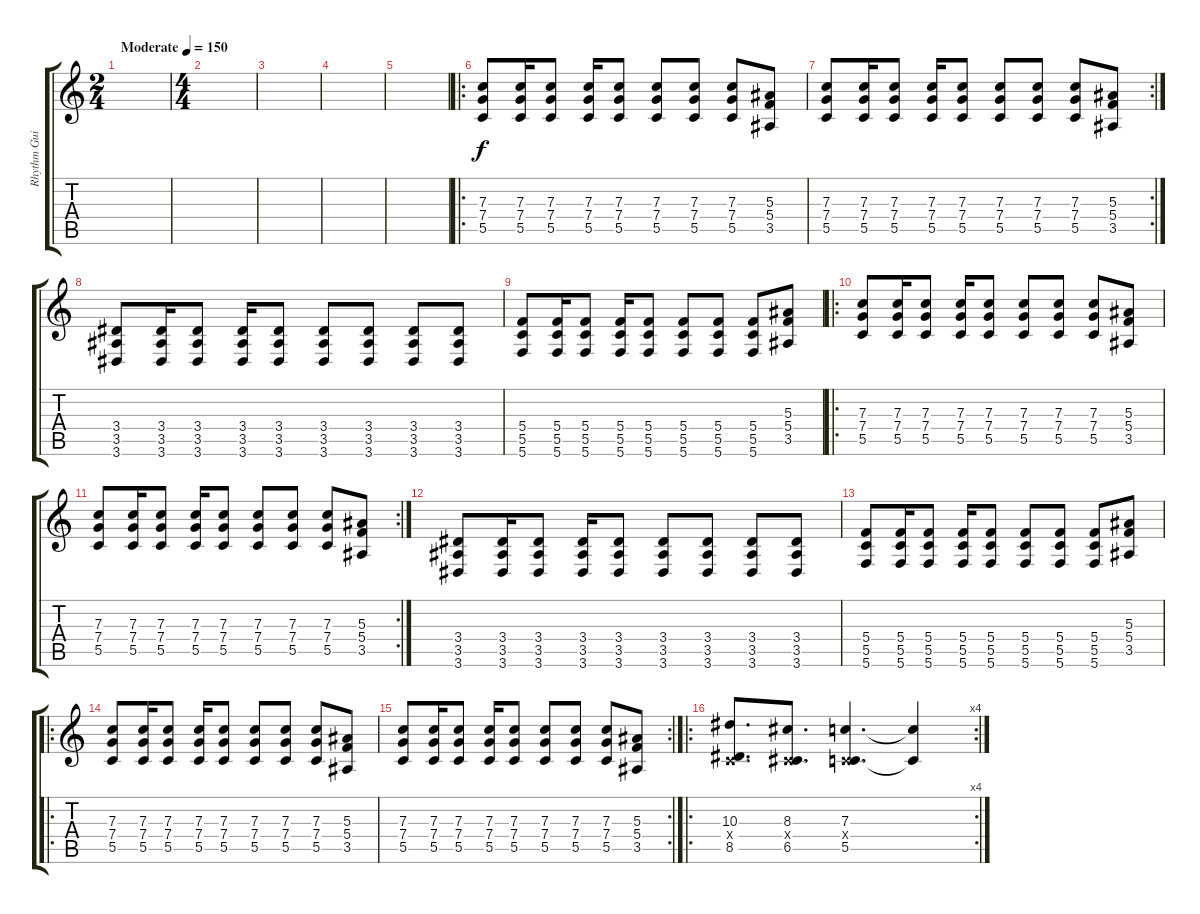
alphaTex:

\track ("Rhythm Guitar" "Rhythm Gui") {instrument distortionguitar}
\staff {score tabs}
\tuning (D4 A3 F3 C3 G2 C2) {hide}
\ts (2 4)
\tempo (150 "Moderate")
\clef g2
\ks c
|
\ts (4 4)
|
|
|
|
\ro
(7.3 7.4 5.5).8 (7.3 7.4 5.5).16 (7.3 7.4 5.5).8 (7.3 7.4 5.5).16 (7.3 7.4 5.5).8 (7.3 7.4 5.5).8 (7.3 7.4 5.5).8 (7.3 7.4 5.5).8 (5.3 5.4 3.5).8 |
\rc 2
(7.3 7.4 5.5).8 (7.3 7.4 5.5).16 (7.3 7.4 5.5).8 (7.3 7.4 5.5).16 (7.3 7.4 5.5).8 (7.3 7.4 5.5).8 (7.3 7.4 5.5).8 (7.3 7.4 5.5).8 (5.3 5.4 3.5).8 |
(3.4 3.5 3.6).8 (3.4 3.5 3.6).16 (3.4 3.5 3.6).8 (3.4 3.5 3.6).16 (3.4 3.5 3.6).8 (3.4 3.5 3.6).8 (3.4 3.5 3.6).8 (3.4 3.5 3.6).8 (3.4 3.5 3.6).8 |
(5.4 5.5 5.6).8 (5.4 5.5 5.6).16 (5.4 5.5 5.6).8 (5.4 5.5 5.6).16 (5.4 5.5 5.6).8 (5.4 5.5 5.6).8 (5.4 5.5 5.6).8 (5.4 5.5 5.6).8 (5.3 5.4 3.5).8 |
\ro
(7.3 7.4 5.5).8 (7.3 7.4 5.5).16 (7.3 7.4 5.5).8 (7.3 7.4 5.5).16 (7.3 7.4 5.5).8 (7.3 7.4 5.5).8 (7.3 7.4 5.5).8 (7.3 7.4 5.5).8 (5.3 5.4 3.5).8 |
\rc 2
(7.3 7.4 5.5).8 (7.3 7.4 5.5).16 (7.3 7.4 5.5).8 (7.3 7.4 5.5).16 (7.3 7.4 5.5).8 (7.3 7.4 5.5).8 (7.3 7.4 5.5).8 (7.3 7.4 5.5).8 (5.3 5.4 3.5).8 |
(3.4 3.5 3.6).8 (3.4 3.5 3.6).16 (3.4 3.5 3.6).8 (3.4 3.5 3.6).16 (3.4 3.5 3.6).8 (3.4 3.5 3.6).8 (3.4 3.5 3.6).8 (3.4 3.5 3.6).8 (3.4 3.5 3.6).8 |
(5.4 5.5 5.6).8 (5.4 5.5 5.6).16 (5.4 5.5 5.6).8 (5.4 5.5 5.6).16 (5.4 5.5 5.6).8 (5.4 5.5 5.6).8 (5.4 5.5 5.6).8 (5.4 5.5 5.6).8 (5.3 5.4 3.5).8 |
\ro
(7.3 7.4 5.5).8 (7.3 7.4 5.5).16 (7.3 7.4 5.5).8 (7.3 7.4 5.5).16 (7.3 7.4 5.5).8 (7.3 7.4 5.5).8 (7.3 7.4 5.5).8 (7.3 7.4 5.5).8 (5.3 5.4 3.5).8 |
\rc 2
(7.3 7.4 5.5).8 (7.3 7.4 5.5).16 (7.3 7.4 5.5).8 (7.3 7.4 5.5).16 (7.3 7.4 5.5).8 (7.3 7.4 5.5).8 (7.3 7.4 5.5).8 (7.3 7.4 5.5).8 (5.3 5.4 3.5).8 |
\ro
\rc 4
(10.3 0.4{x} 8.5).8{d} (8.3 0.4{x} 6.5).8{d} (7.3 0.4{x} 5.5).4{d} (7.3{t} 5.5{t}).4
